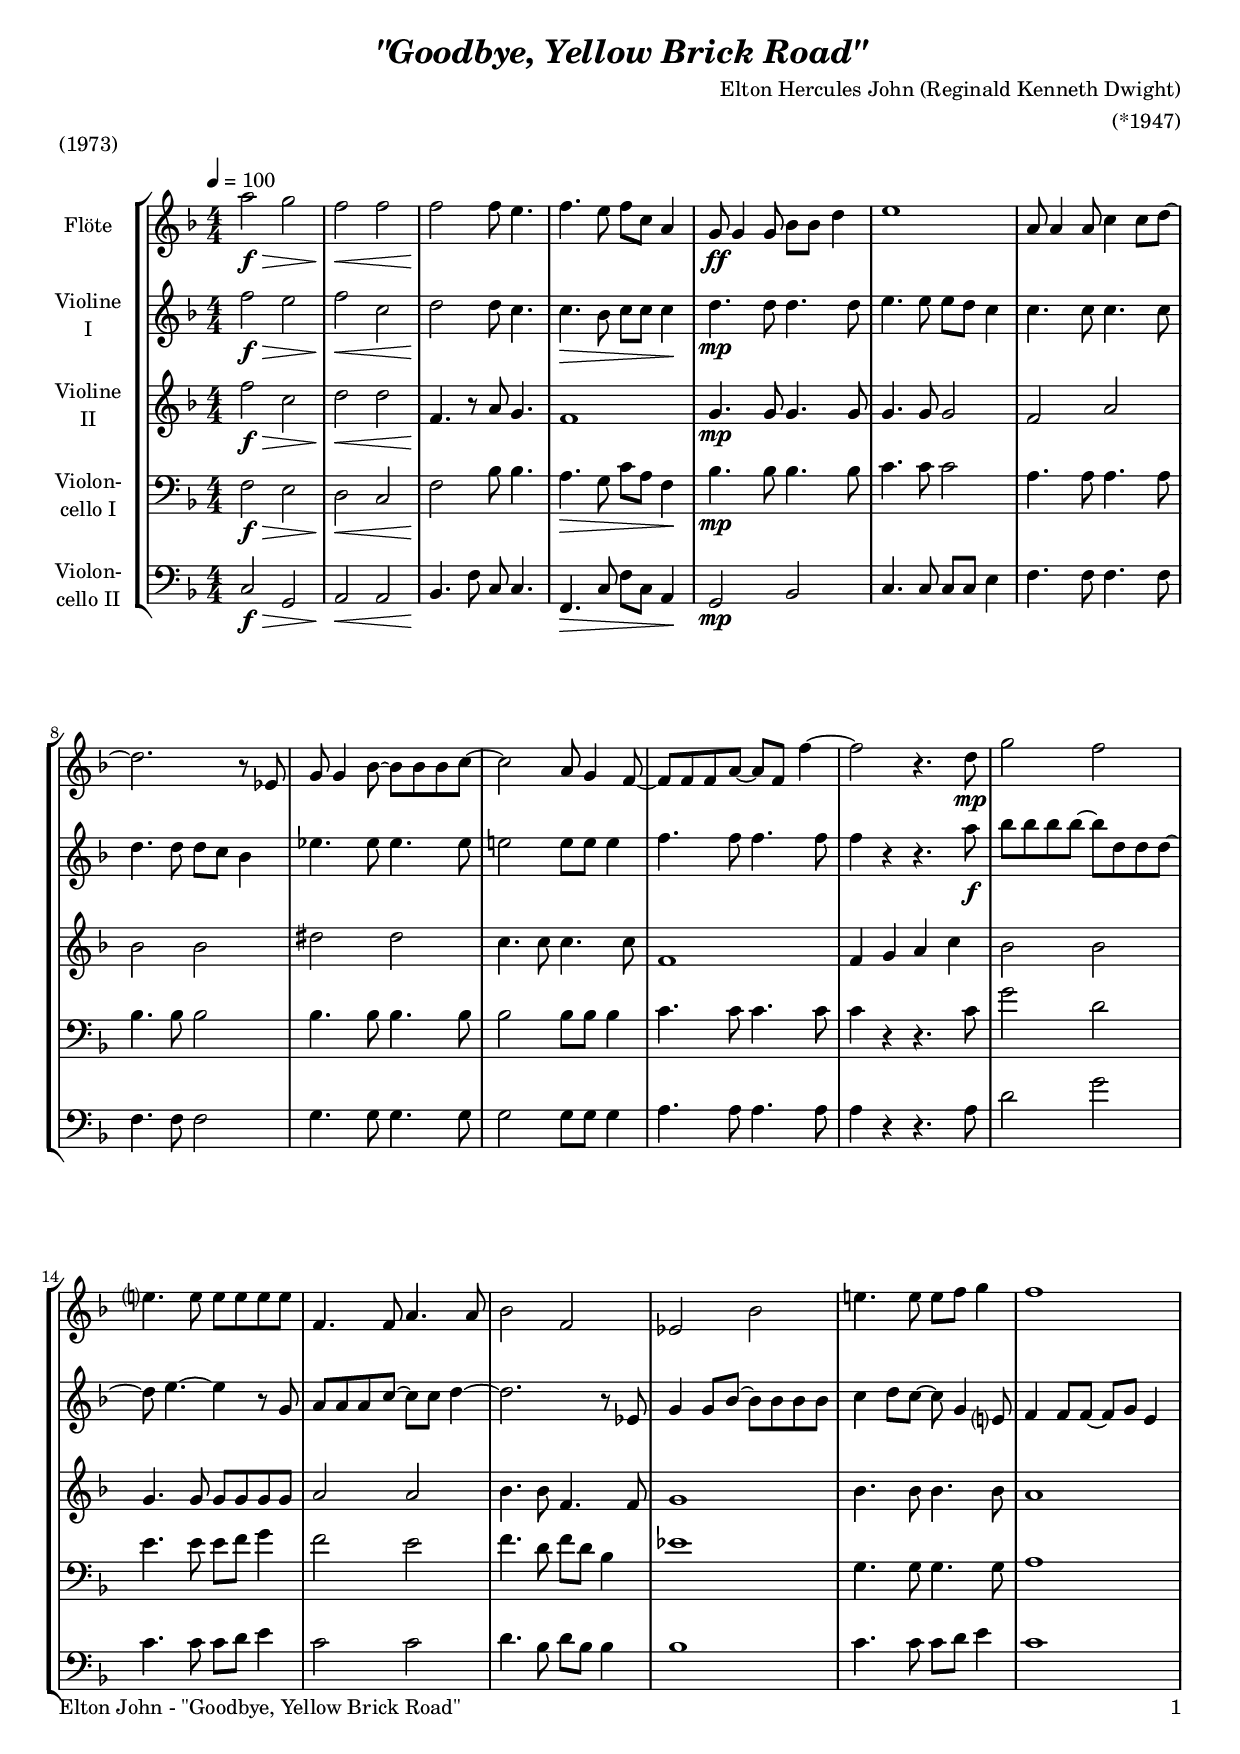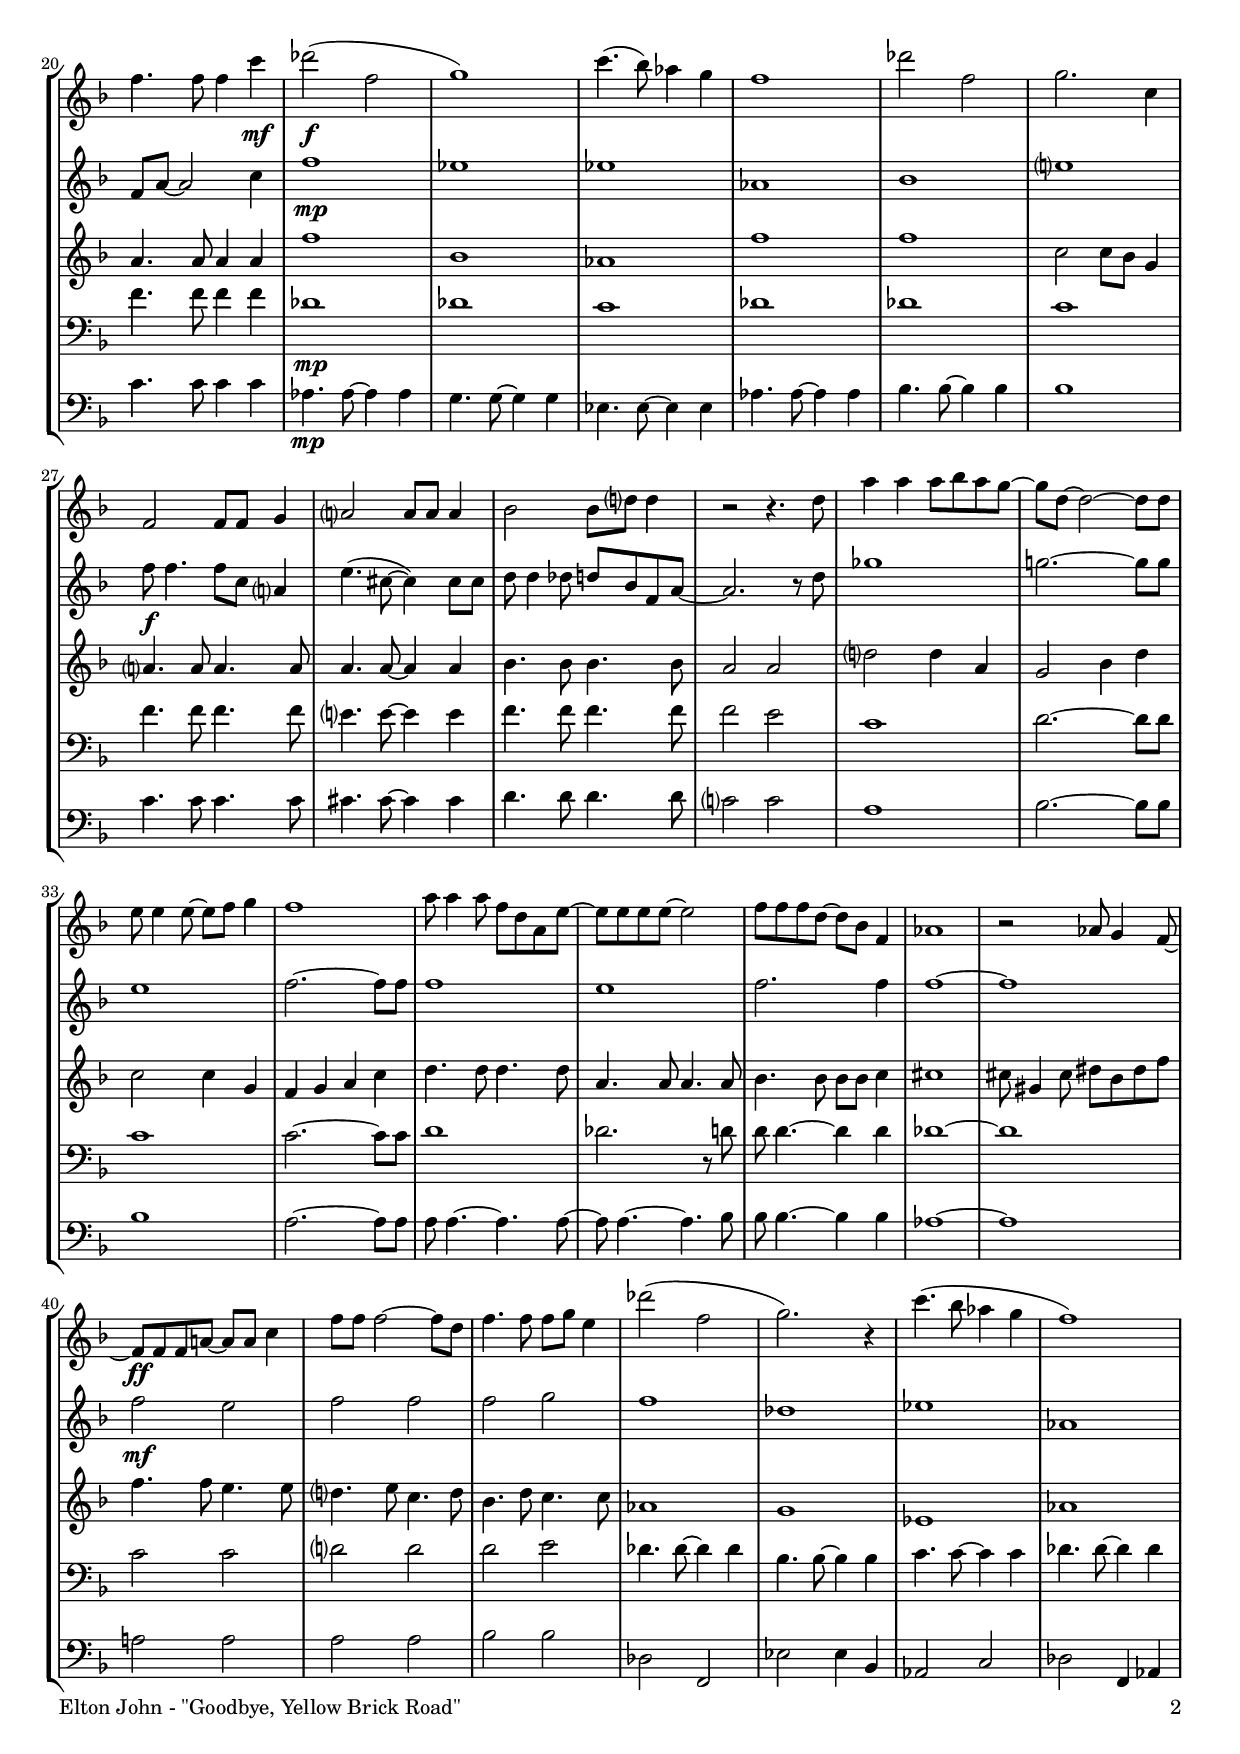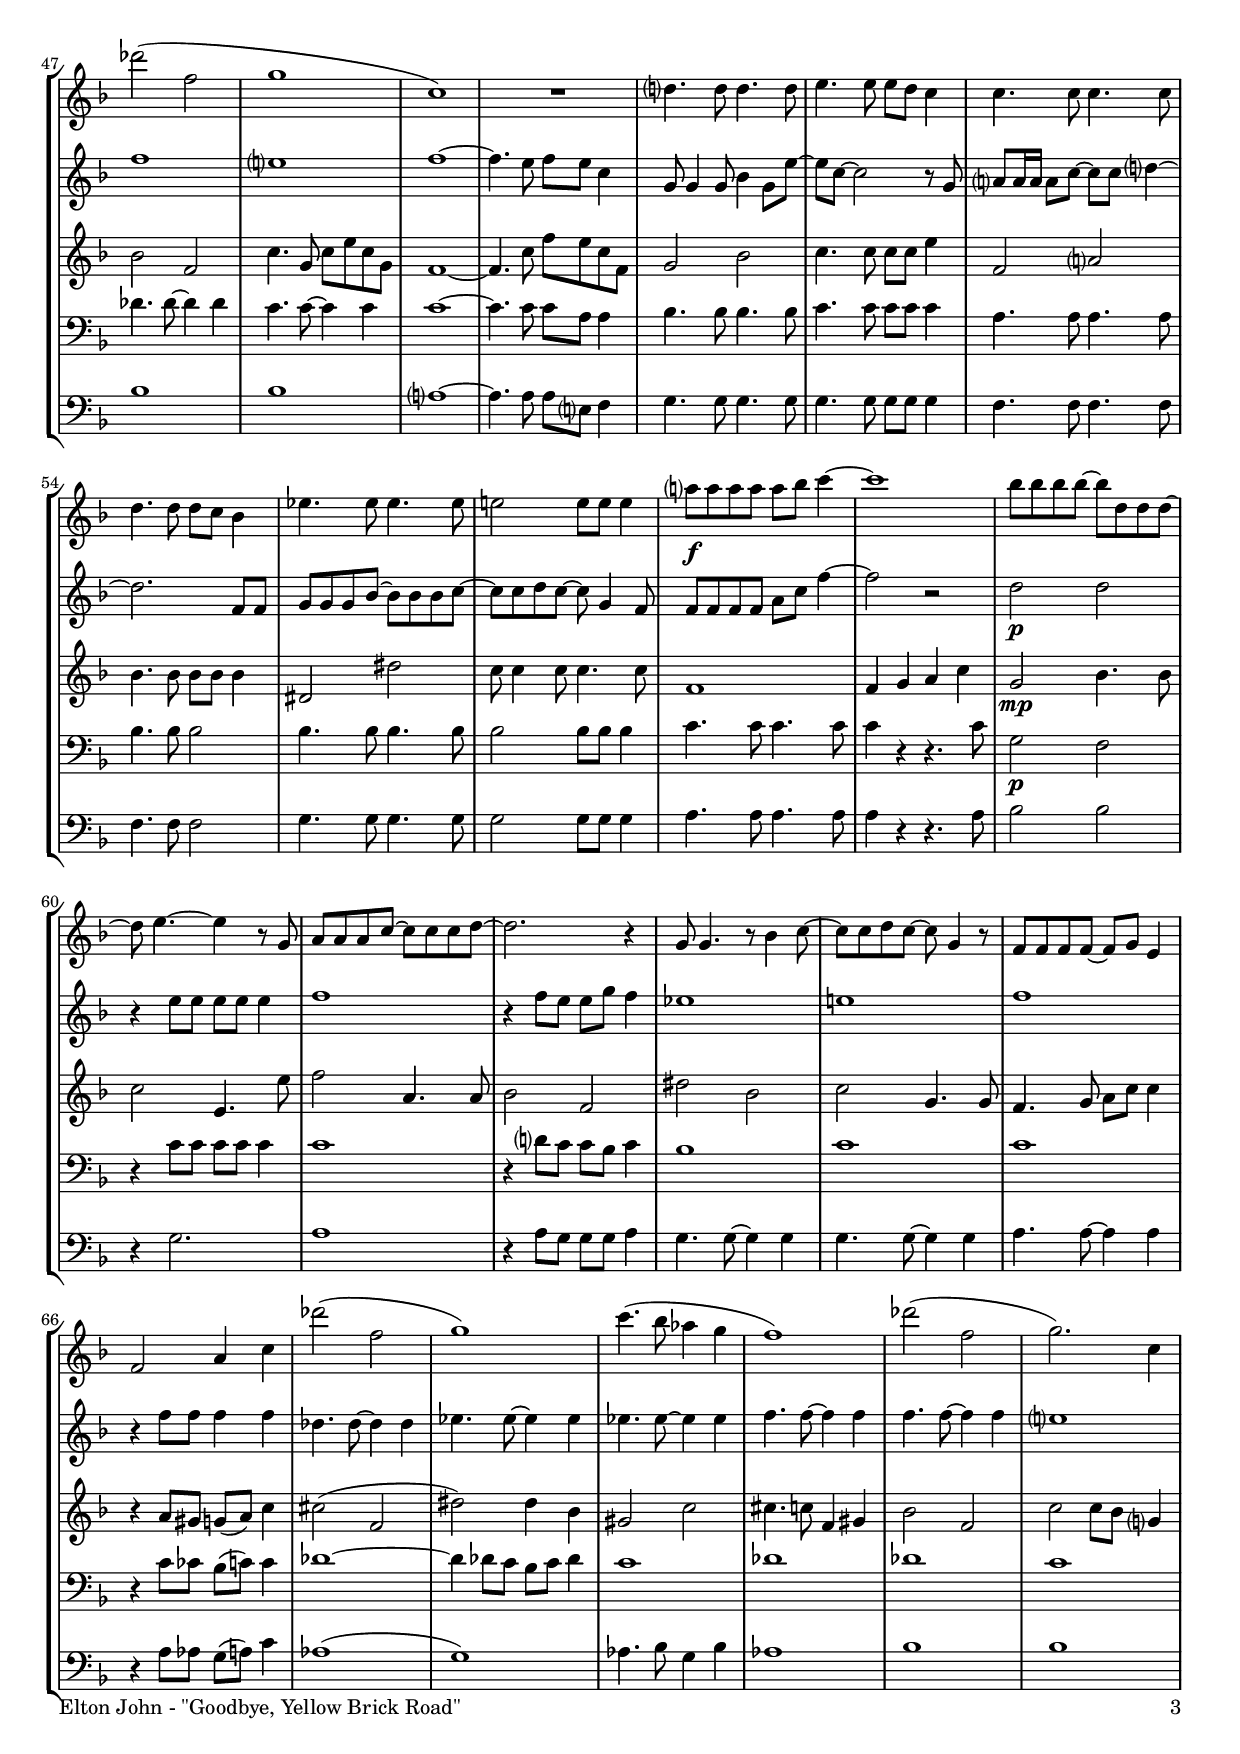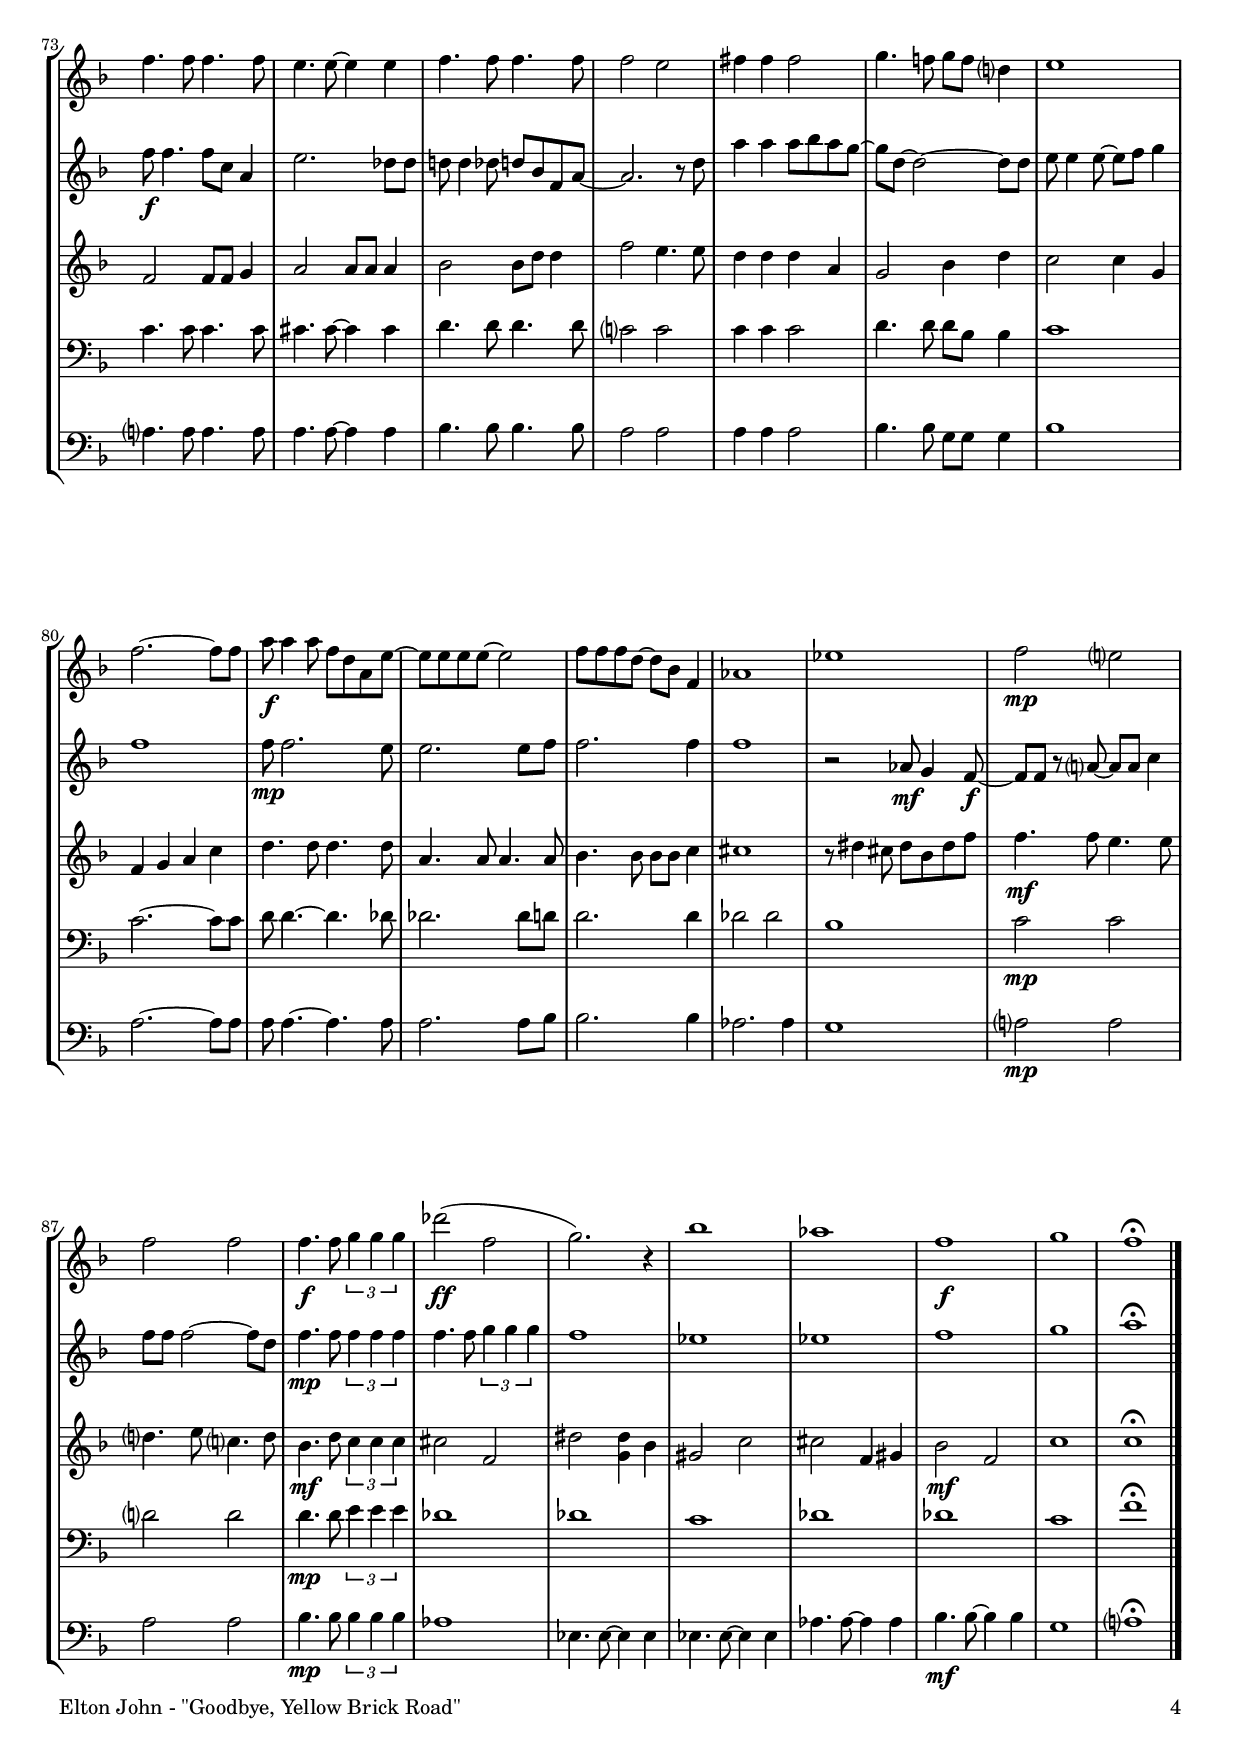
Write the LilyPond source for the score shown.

\version "2.24.4"
\include "deutsch.ly"

#(set-global-staff-size 18)

\header {
  title     = \markup \bold \italic "\"Goodbye, Yellow Brick Road\""
  composer  = "Elton Hercules John (Reginald Kenneth Dwight)"
  arranger  = "(*1947)"
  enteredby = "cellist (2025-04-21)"
  piece     = "(1973)"
}

voiceconsts = {
  \key c \major
  \time 4/4
  \clef "treble"
  \numericTimeSignature
  \compressEmptyMeasures
  % Set default beaming for all staves
%  \set Timing.beamExceptions = #'()
%  \set Timing.baseMoment     = #(ly:make-moment 1 4)
%  \set Timing.beatStructure  = #'(1 1 1 1)
  \tempo 4=100
}

mifl = "flute"
mist = "string ensemble 1"
mivl = "violin"
miba = "cello"
mipz = "pizzicato strings"

crmo = \markup \italic "cresc. molto"
rit  = \mark \markup \box \italic "rit."
tmpr = \mark \markup \box \italic "Tempo primo"
upmo = \mark \markup \box \italic "un poco mosso"


va = \relative c'' {
  \voiceconsts

  e2\f\> d
  c\!\< c
  c\! c8 h4.
  c h8 c g e4
  d8\ff d4 d8 f f a4
  h1
  e,8 e4 e8 g4 g8 a~
  a2. r8 b,
  d d4 f8~ f f f g~

  g2 e8 d4 c8~
  c c c e~ e c c'4~
  c2 r4. a8\mp
  d2 c
  h?4. h8 h h h h
  c,4. c8 e4. e8
  f2 c
  b f'
  h!4. h8 h c d4

  c1
  c4. c8 c4 g'\mf
  as2(\f c,
  d1)
  g4.( f8) es4 d
  c1
  as'2 c,
  d2. g,4
  c,2 c8 c
  d4
  e?2 e8 e e4
  f2 f8 a? a4

  r2 r4. a8
  e'4 e e8 f e d~
  d a~ a2~ a8 a
  h h4 h8~ h c d4
  c1
  e8 e4 e8 c a e h'~
  h h h h~ h2
  c8 c c a~ a f c4
  es1

  r2 es8 d4 c8~
  c\ff c c e!~ e e g4
  c8 c c2~ c8 a
  c4. c8 c d h4
  as'2( c,
  d2.) r4
  g4.( f8 es4 d
  c1)
  as'2( c,
  d1

  g,)
  R
  a?4. a8 a4. a8
  h4. h8 h a g4
  g4. g8 g4. g8
  a4. a8 a g f4
  b4. b8 b4. b8
  h!2 h8 h h4
  e?8\f e e e e f g4~
  g1

  f8 f f f~ f a, a a~
  a h4.~ h4 r8 d,
  e e e g~ g g g a~
  a2. r4
  d,8 d4. r8 f4 g8~
  g g a g~ g d4 r8
  c c c c~ c d h4
  c2 e4 g

  as'2( c,
  d1)
  g4.( f8 es4 d
  c1)
  as'2( c,
  d2.) g,4
  c4. c8 c4. c8
  h4. h8~ h4 h
  c4. c8 c4. c8
  c2 h
  cis4 cis cis2

  d4. c!8 d c a?4
  h1
  c2.~ c8 c
  e\f e4 e8 c a e h'~
  h h h h~ h2
  c8 c c a~ a f c4
  es1
  b'
  c2\mp h?
  c c

  c4.\f c8 \tuplet 3/2 2 { d4 d d }
  as'2(\ff c,
  d2.) r4
  f1
  es
  c\f
  d
  c\fermata \bar "|."
}

vb = \relative c'' {
  \voiceconsts

  c2\f\> h
  c\!\< g
  a\! a8 g4.
  g\> f8 g g g4\!
  a4.\mp a8 a4. a8
  h4. h8 h a g4
  g4. g8 g4. g8
  a4. a8 a g f4
  b4. b8 b4. b8

  h!2 h8 h h4
  c4. c8 c4. c8
  c4 r r4. e8\f
  f f f f~ f a, a a~
  a h4.~ h4 r8 d,
  e e e g~ g g a4~
  a2. r8 b,
  d4 d8 f~ f f f f

  g4 a8 g~ g d4 h?8
  c4 c8 c~ c d h4
  c8 e~ e2 g4
  c1\mp
  b
  b
  es,
  f
  h?
  c8\f c4. c8 g e?4
  h'4.( gis8~ gis4) gis8 gis

  a a4 as8 a f c e~
  e2. r8 a
  des1
  d!2.~ d8 d
  h1
  c2.~ c8 c
  c1
  h
  c2. c4
  c1~
  c
  c2\mf h

  c c
  c d
  c1
  as
  b
  es,
  c'
  h?
  c~
  c4. h8 c h g4
  d8 d4 d8 f4 d8 h'~
  h g~ g2 r8 d

  e? e16 e e8 g~ g g a?4~
  a2. c,8 c
  d d d f~ f f f g~
  g g a g~ g d4 c8
  c c c c e g c4~
  c2 r
  a\p a
  r4 h8 h h h h4
  c1

  r4 c8 h h d c4
  b1
  h!
  c
  r4 c8 c c4 c
  as4. as8~ as4 as
  b4. b8~ b4 b
  b4. b8~ b4 b
  c4. c8~ c4 c
  c4. c8~ c4 c
  h?1

  c8\f c4. c8 g e4
  h'2. as8 as
  a! a4 as8 a f c e~
  e2. r8 a
  e'4 e e8 f e d~
  d a~ a2~ a8 a
  h h4 h8~ h c d4
  c1
  c8\mp c2. h8

  h2. h8 c
  c2. c4
  c1
  r2 es,8\mf d4 c8~\f
  c c r e?~ e e g4
  c8 c c2~ c8 a
  c4.\mp c8 \tuplet 3/2 2 { c4 c c }
  c4. c8 \tuplet 3/2 2 { d4 d d }
  c1
  b

  b
  c
  d
  e\fermata \bar "|."
}

vc = \relative c'' {
  \voiceconsts

  c2\f\> g
  a\!\< a
  c,4.\! r8 e d4.
  c1
  d4.\mp d8 d4. d8
  d4. d8 d2
  c e
  f f
  ais ais
  g4. g8 g4. g8
  c,1

  c4 d e g
  f2 f
  d4. d8 d d d d
  e2 e
  f4. f8 c4. c8
  d1
  f4. f8 f4. f8
  e1
  e4. e8 e4 e
  c'1
  f,

  es
  c' c
  g2 g8 f d4
  e?4. e8 e4. e8
  e4. e8~ e4 e
  f4. f8 f4. f8
  e2 e
  a? a4 e
  d2 f4 a
  g2 g4 d

  c d e g
  a4. a8 a4. a8
  e4. e8 e4. e8
  f4. f8 f f g4
  gis1
  gis8 dis4 gis8 ais f ais c
  c4. c8 h4. h8
  a?4. h8 g4. a8

  f4. a8 g4. g8
  es1
  d
  b
  es
  f2 c
  g'4. d8 g h g d
  c1~
  c4. g'8 c h g c,
  d2 f
  g4. g8 g g h4

  c,2 e?
  f4. f8 f f f4
  ais,2 ais'
  g8 g4 g8 g4. g8
  c,1
  c4 d e g
  d2\mp f4. f8
  g2 h,4. h'8
  c2 e,4. e8
  f2 c

  ais' f
  g d4. d8
  c4. d8 e g g4
  r e8 dis d( e) g4
  gis2( c,
  ais') ais4 f
  dis2 g
  gis4. g8 c,4 dis
  f2 c
  g' g8 f d?4

  c2 c8 c d4
  e2 e8 e e4
  f2 f8 a a4
  c2 h4. h8
  a4 a a e
  d2 f4 a
  g2 g4 d
  c d e g
  a4. a8 a4. a8

  e4. e8 e4. e8
  f4. f8 f f g4
  gis1
  r8 ais4 gis8 ais f ais c
  c4.\mf c8 h4. h8
  a?4. h8 g?4. a8
  f4.\mf a8 \tuplet 3/2 2 { g4 g g }
  gis2 c,
  ais' <d, ais'>4 f

  dis2 g
  gis c,4 dis
  f2\mf c
  g'1
  g\fermata \bar "|."
}

vd = \relative c {
  \voiceconsts
  \clef "bass"

  c2\f\> h
  a\!\< g
  c\! f8 f4.
  e\> d8 g e c4\!
  f4.\mp f8 f4. f8
  g4. g8 g2
  e4. e8 e4. e8
  f4. f8 f2
  f4. f8 f4. f8
  f2 f8 f f4

  g4. g8 g4. g8
  g4 r r4. g8
  d'2 a
  h4. h8 h c d4
  c2 h
  c4. a8 c a f4 b1
  d,4. d8 d4. d8
  e1
  c'4. c8 c4 c
  as1\mp

  as
  g
  as
  as
  g
  c4. c8 c4. c8
  h?4. h8~ h4 h
  c4. c8 c4. c8
  c2 h
  g1
  a2.~ a8 a
  g1

  g2.~ g8 g
  a1
  as2. r8 a
  a a4.~ a4 a
  as1~
  as
  g2 g
  a? a
  a h
  as4. as8~ as4 as
  f4. f8~ f4 f
  g4. g8~ g4 g

  as4. as8~ as4 as
  as4. as8~ as4 as
  g4. g8~ g4 g
  g1~
  g4. g8 g e e4
  f4. f8 f4. f8
  g4. g8 g g g4
  e4. e8 e4. e8
  f4. f8 f2
  f4. f8 f4. f8

  f2 f8 f f4
  g4. g8 g4. g8
  g4 r r4. g8
  d2\p c
  r4 g'8 g g g g4
  g1
  r4 a?8 g g f g4
  f1
  g
  g
  r4 g8 ges f( g) g4

  as1~
  as4 as8 g f g as4
  g1
  as
  as
  g
  g4. g8 g4. g8
  gis4. gis8~ gis4 gis
  a4. a8 a4. a8
  g?2 g
  g4 g g2

  a4. a8 a f f4
  g1
  g2.~ g8 g
  a a4.~ a as8
  as2. as8 a
  a2. a4
  as2 as
  f1
  g2\mp g
  a? a
  a4.\mp a8 \tuplet 3/2 2 { h4 h h }
  as1

  as
  g
  as
  as
  g
  c\fermata \bar "|."
}

ve = \relative c {
  \voiceconsts
  \clef "bass"

  g2\f\> d
  e\!\< e
  f4.\! c'8 g g4.
  c,\> g'8 c g e4\!
  d2\mp f
  g4. g8 g g h4
  c4. c8 c4. c8
  c4. c8 c2
  d4. d8 d4. d8

  d2 d8 d d4
  e4. e8 e4. e8
  e4 r r4. e8
  a2 d
  g,4. g8 g a h4
  g2 g
  a4. f8 a f f4
  f1
  g4. g8 g a h4
  g1

  g4. g8 g4 g
  es4.\mp es8~ es4 es
  d4. d8~ d4 d
  b4. b8~ b4 b
  es4. es8~ es4 es
  f4. f8~ f4 f
  f1
  g4. g8 g4. g8
  gis4. gis8~ gis4 gis
  a4. a8 a4. a8

  g?2 g
  e1
  f2.~ f8 f
  f1
  e2.~ e8 e
  e e4.~ e e8~
  e e4.~ e f8
  f f4.~ f4 f
  es1~
  es
  e!2 e
  e e

  f f
  as, c,
  b' b4 f
  es2 g
  as c,4 es
  f'1
  f
  e?~
  e4. e8 e h? c4
  d4. d8 d4. d8
  d4. d8 d d d4

  c4. c8 c4. c8
  c4. c8 c2
  d4. d8 d4. d8
  d2 d8 d d4
  e4. e8 e4. e8
  e4 r r4. e8
  f2 f
  r4 d2.
  e1
  r4 e8 d d d e4

  d4. d8~ d4 d
  d4. d8~ d4 d
  e4. e8~ e4 e
  r e8 es d( e) g4
  es1(
  d)
  es4. f8 d4 f
  es1
  f
  f
  e?4. e8 e4. e8

  e4. e8~ e4 e
  f4. f8 f4. f8
  e2 e
  e4 e e2
  f4. f8 d d d4
  f1
  e2.~ e8 e
  e e4.~ e e8
  e2. e8 f
  f2. f4
  es2. es4

  d1
  e?2\mp e
  e e
  f4.\mp f8 \tuplet 3/2 2 { f4 f f }
  es1
  b4. b8~ b4 b
  b4. b8~ b4 b
  es4. es8~ es4 es
  f4.\mf f8~ f4 f
  d1
  e?\fermata \bar "|."
}


music = \new StaffGroup <<
      \new Staff {
	\set Staff.midiInstrument = \mifl
	\set Staff.instrumentName = \markup \center-column { "Flöte" }
	\transpose c f { \va }
      }

      \new Staff {
	\set Staff.midiInstrument = \mivl
	\set Staff.instrumentName = \markup \center-column { "Violine" "I" }
	\transpose c f { \vb }
      }

      \new Staff {
	\set Staff.midiInstrument = \mivl
	\set Staff.instrumentName = \markup \center-column { "Violine" "II" }
	\transpose c f { \vc }
      }

      \new Staff {
	\set Staff.midiInstrument = \miba
	\set Staff.instrumentName = \markup \center-column { "Violon-" "cello I" }
	\transpose c f { \vd }
      }

      \new Staff {
	\set Staff.midiInstrument = \miba
	\set Staff.instrumentName = \markup \center-column { "Violon-" "cello II" }
	\transpose c f { \ve }
      }
>>

\book {
   \paper {
    print-page-number = ##t
    print-first-page-number = ##t
    ragged-last-bottom = ##f
    oddHeaderMarkup = \markup \null
    evenHeaderMarkup = \markup \null
    oddFooterMarkup = \markup {
      \fill-line {
        \if \should-print-page-number
        "Elton John - \"Goodbye, Yellow Brick Road\"" \fromproperty #'page:page-number-string
      }
    }
    evenFooterMarkup = \oddFooterMarkup
  } \score {
    \music
    \layout {}
  }

  \score {
    \unfoldRepeats \music

    \midi {
      \context {
        \Score
      }
    }
  }
}